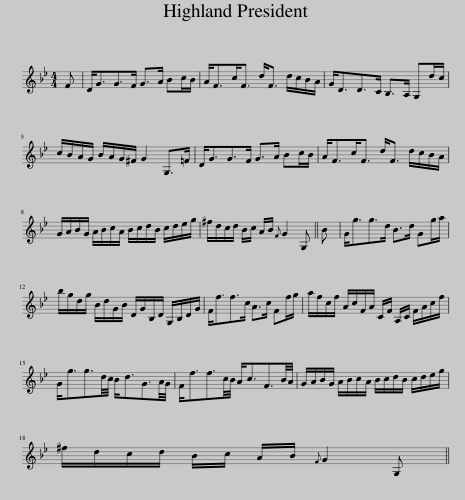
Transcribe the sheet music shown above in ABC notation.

X:1
L:1/8
M:4/4
I:linebreak $
K:Gmin
V:1 treble
V:1
 F | D<GG>F G>A Bc/B/ | A<Fc<F d<F d/c/B/A/ | G<DD>C B,>A, G,d/c/ |$ c/B/A/G/ B/A/G/^F/ G2 G,>=F | %5
 D<GG>F G>A Bc/B/ | A<Fc<F d<F d/c/B/A/ |$ G/A/B/G/ A/B/c/A/ B/c/d/B/ c/d/e/g/ | ^f/d/c/d/ B/c/ A/B/{F} G2 G, || B | %10
 G<gg>d B>d Gg/a/ |$ b/g/d/g/ B/d/G/B/ D/G/B,/D/ G,/B,/D/G/ | F<ff>c A>c Ff/g/ | a/f/c/f/ A/c/F/A/ C/F/ A,/C/ F/A/c/f/ |$ G<gg3/2d/4c/4 B<dG3/2A/4G/4 | %15
 F<ff3/2c/4B/4 A<cF3/2B/4A/4 | G/A/B/G/ A/B/c/A/ B/c/d/B/ c/d/e/g/ |$ ^f/d/c/d/ B/c/ A/B/{F} G2 G, || %18
